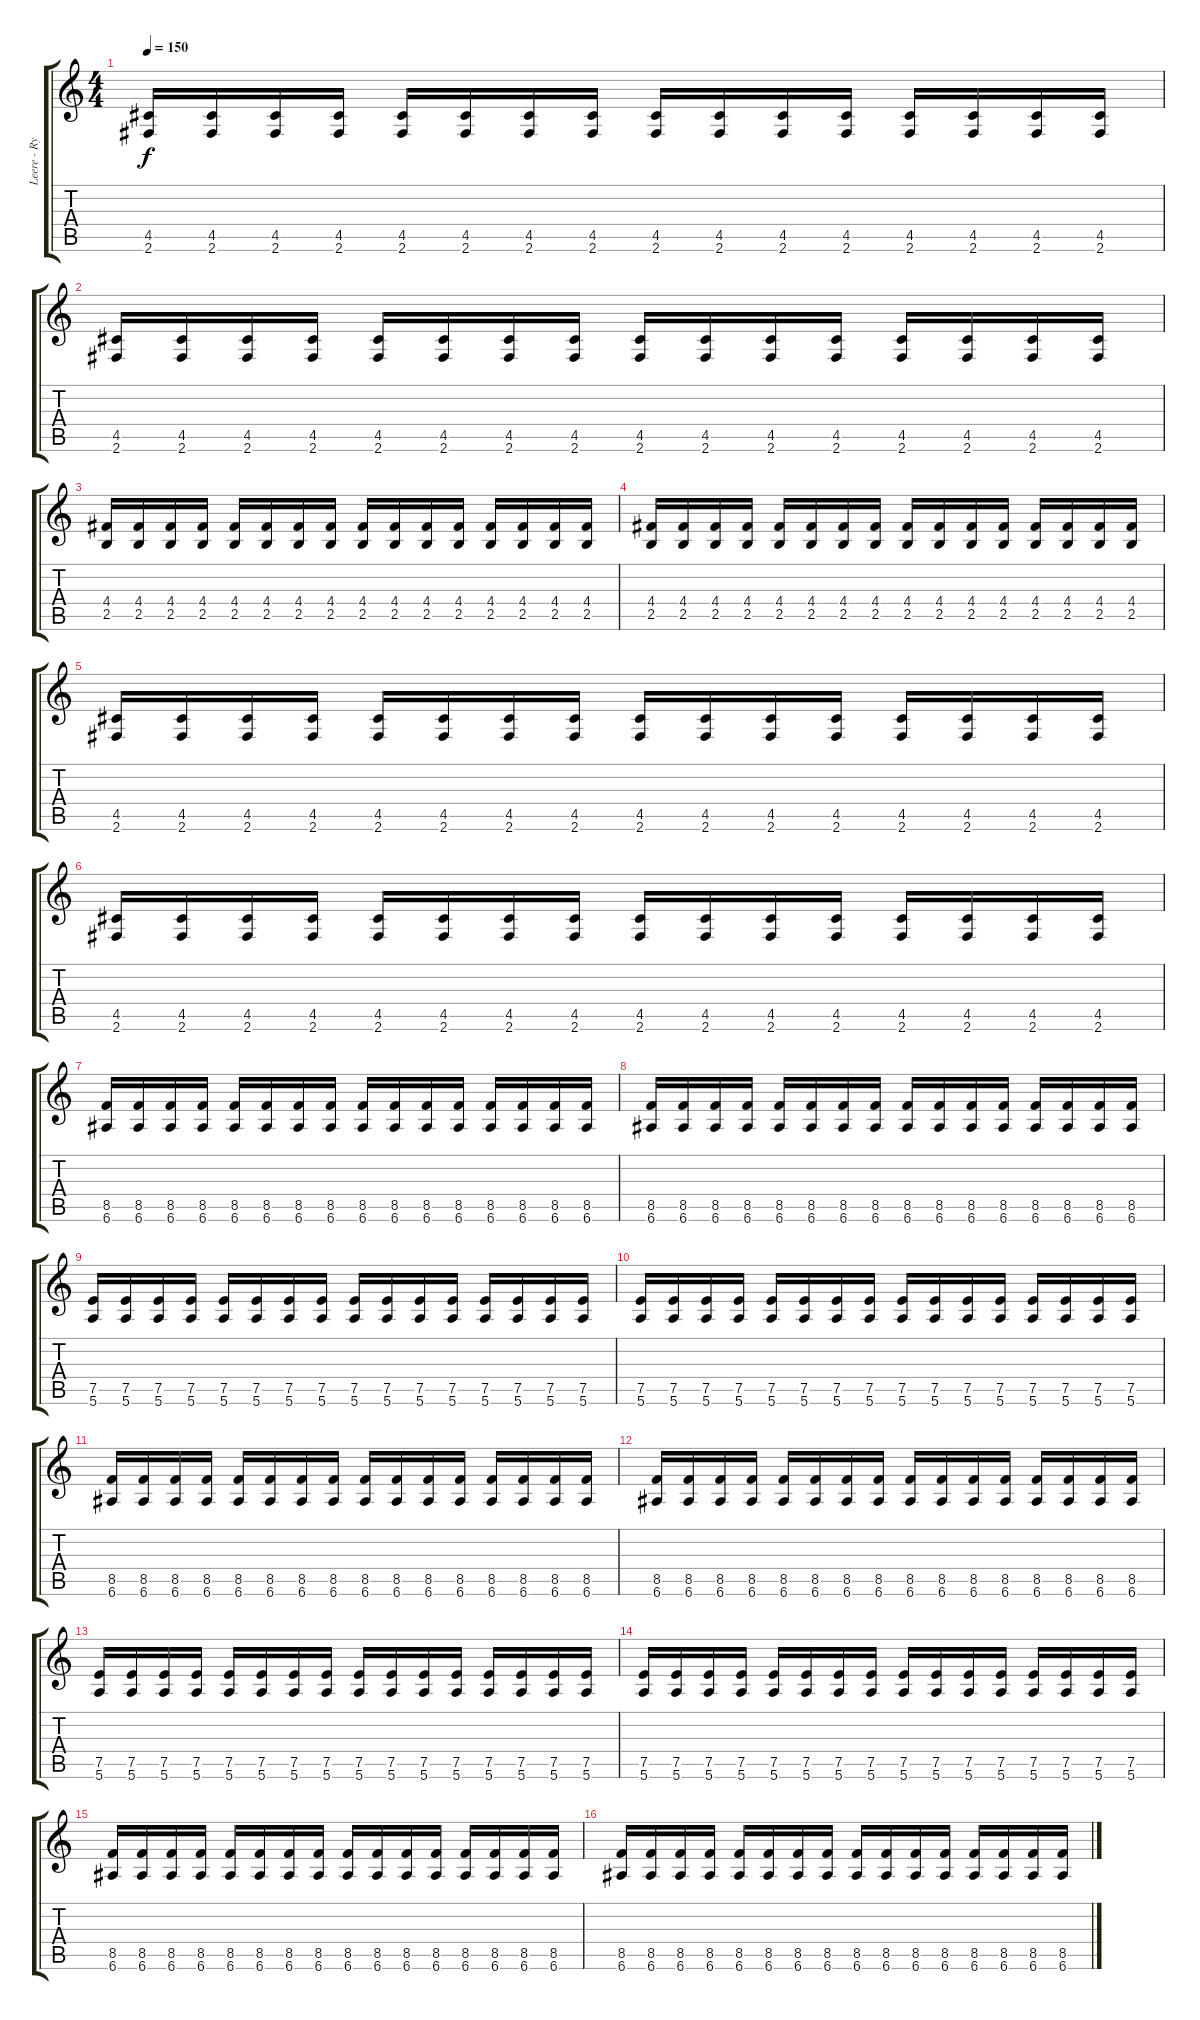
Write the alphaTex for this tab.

\track ("Leere - Rythm Guitar" "Leere - Ry") {instrument distortionguitar}
\staff {score tabs}
\tuning (E4 B3 G3 D3 A2 E2) {hide}
\ts (4 4)
\tempo 150
\clef g2
\ks c
(4.5 2.6).16{dy f} (4.5 2.6).16 (4.5 2.6).16 (4.5 2.6).16 (4.5 2.6).16 (4.5 2.6).16 (4.5 2.6).16 (4.5 2.6).16 (4.5 2.6).16 (4.5 2.6).16 (4.5 2.6).16 (4.5 2.6).16 (4.5 2.6).16 (4.5 2.6).16 (4.5 2.6).16 (4.5 2.6).16 |
(4.5 2.6).16 (4.5 2.6).16 (4.5 2.6).16 (4.5 2.6).16 (4.5 2.6).16 (4.5 2.6).16 (4.5 2.6).16 (4.5 2.6).16 (4.5 2.6).16 (4.5 2.6).16 (4.5 2.6).16 (4.5 2.6).16 (4.5 2.6).16 (4.5 2.6).16 (4.5 2.6).16 (4.5 2.6).16 |
(4.4 2.5).16 (4.4 2.5).16 (4.4 2.5).16 (4.4 2.5).16 (4.4 2.5).16 (4.4 2.5).16 (4.4 2.5).16 (4.4 2.5).16 (4.4 2.5).16 (4.4 2.5).16 (4.4 2.5).16 (4.4 2.5).16 (4.4 2.5).16 (4.4 2.5).16 (4.4 2.5).16 (4.4 2.5).16 |
(4.4 2.5).16 (4.4 2.5).16 (4.4 2.5).16 (4.4 2.5).16 (4.4 2.5).16 (4.4 2.5).16 (4.4 2.5).16 (4.4 2.5).16 (4.4 2.5).16 (4.4 2.5).16 (4.4 2.5).16 (4.4 2.5).16 (4.4 2.5).16 (4.4 2.5).16 (4.4 2.5).16 (4.4 2.5).16 |
(4.5 2.6).16 (4.5 2.6).16 (4.5 2.6).16 (4.5 2.6).16 (4.5 2.6).16 (4.5 2.6).16 (4.5 2.6).16 (4.5 2.6).16 (4.5 2.6).16 (4.5 2.6).16 (4.5 2.6).16 (4.5 2.6).16 (4.5 2.6).16 (4.5 2.6).16 (4.5 2.6).16 (4.5 2.6).16 |
(4.5 2.6).16 (4.5 2.6).16 (4.5 2.6).16 (4.5 2.6).16 (4.5 2.6).16 (4.5 2.6).16 (4.5 2.6).16 (4.5 2.6).16 (4.5 2.6).16 (4.5 2.6).16 (4.5 2.6).16 (4.5 2.6).16 (4.5 2.6).16 (4.5 2.6).16 (4.5 2.6).16 (4.5 2.6).16 |
(8.5 6.6).16 (8.5 6.6).16 (8.5 6.6).16 (8.5 6.6).16 (8.5 6.6).16 (8.5 6.6).16 (8.5 6.6).16 (8.5 6.6).16 (8.5 6.6).16 (8.5 6.6).16 (8.5 6.6).16 (8.5 6.6).16 (8.5 6.6).16 (8.5 6.6).16 (8.5 6.6).16 (8.5 6.6).16 |
(8.5 6.6).16 (8.5 6.6).16 (8.5 6.6).16 (8.5 6.6).16 (8.5 6.6).16 (8.5 6.6).16 (8.5 6.6).16 (8.5 6.6).16 (8.5 6.6).16 (8.5 6.6).16 (8.5 6.6).16 (8.5 6.6).16 (8.5 6.6).16 (8.5 6.6).16 (8.5 6.6).16 (8.5 6.6).16 |
(7.5 5.6).16 (7.5 5.6).16 (7.5 5.6).16 (7.5 5.6).16 (7.5 5.6).16 (7.5 5.6).16 (7.5 5.6).16 (7.5 5.6).16 (7.5 5.6).16 (7.5 5.6).16 (7.5 5.6).16 (7.5 5.6).16 (7.5 5.6).16 (7.5 5.6).16 (7.5 5.6).16 (7.5 5.6).16 |
(7.5 5.6).16 (7.5 5.6).16 (7.5 5.6).16 (7.5 5.6).16 (7.5 5.6).16 (7.5 5.6).16 (7.5 5.6).16 (7.5 5.6).16 (7.5 5.6).16 (7.5 5.6).16 (7.5 5.6).16 (7.5 5.6).16 (7.5 5.6).16 (7.5 5.6).16 (7.5 5.6).16 (7.5 5.6).16 |
(8.5 6.6).16 (8.5 6.6).16 (8.5 6.6).16 (8.5 6.6).16 (8.5 6.6).16 (8.5 6.6).16 (8.5 6.6).16 (8.5 6.6).16 (8.5 6.6).16 (8.5 6.6).16 (8.5 6.6).16 (8.5 6.6).16 (8.5 6.6).16 (8.5 6.6).16 (8.5 6.6).16 (8.5 6.6).16 |
(8.5 6.6).16 (8.5 6.6).16 (8.5 6.6).16 (8.5 6.6).16 (8.5 6.6).16 (8.5 6.6).16 (8.5 6.6).16 (8.5 6.6).16 (8.5 6.6).16 (8.5 6.6).16 (8.5 6.6).16 (8.5 6.6).16 (8.5 6.6).16 (8.5 6.6).16 (8.5 6.6).16 (8.5 6.6).16 |
(7.5 5.6).16 (7.5 5.6).16 (7.5 5.6).16 (7.5 5.6).16 (7.5 5.6).16 (7.5 5.6).16 (7.5 5.6).16 (7.5 5.6).16 (7.5 5.6).16 (7.5 5.6).16 (7.5 5.6).16 (7.5 5.6).16 (7.5 5.6).16 (7.5 5.6).16 (7.5 5.6).16 (7.5 5.6).16 |
(7.5 5.6).16 (7.5 5.6).16 (7.5 5.6).16 (7.5 5.6).16 (7.5 5.6).16 (7.5 5.6).16 (7.5 5.6).16 (7.5 5.6).16 (7.5 5.6).16 (7.5 5.6).16 (7.5 5.6).16 (7.5 5.6).16 (7.5 5.6).16 (7.5 5.6).16 (7.5 5.6).16 (7.5 5.6).16 |
(8.5 6.6).16 (8.5 6.6).16 (8.5 6.6).16 (8.5 6.6).16 (8.5 6.6).16 (8.5 6.6).16 (8.5 6.6).16 (8.5 6.6).16 (8.5 6.6).16 (8.5 6.6).16 (8.5 6.6).16 (8.5 6.6).16 (8.5 6.6).16 (8.5 6.6).16 (8.5 6.6).16 (8.5 6.6).16 |
(8.5 6.6).16 (8.5 6.6).16 (8.5 6.6).16 (8.5 6.6).16 (8.5 6.6).16 (8.5 6.6).16 (8.5 6.6).16 (8.5 6.6).16 (8.5 6.6).16 (8.5 6.6).16 (8.5 6.6).16 (8.5 6.6).16 (8.5 6.6).16 (8.5 6.6).16 (8.5 6.6).16 (8.5 6.6).16
